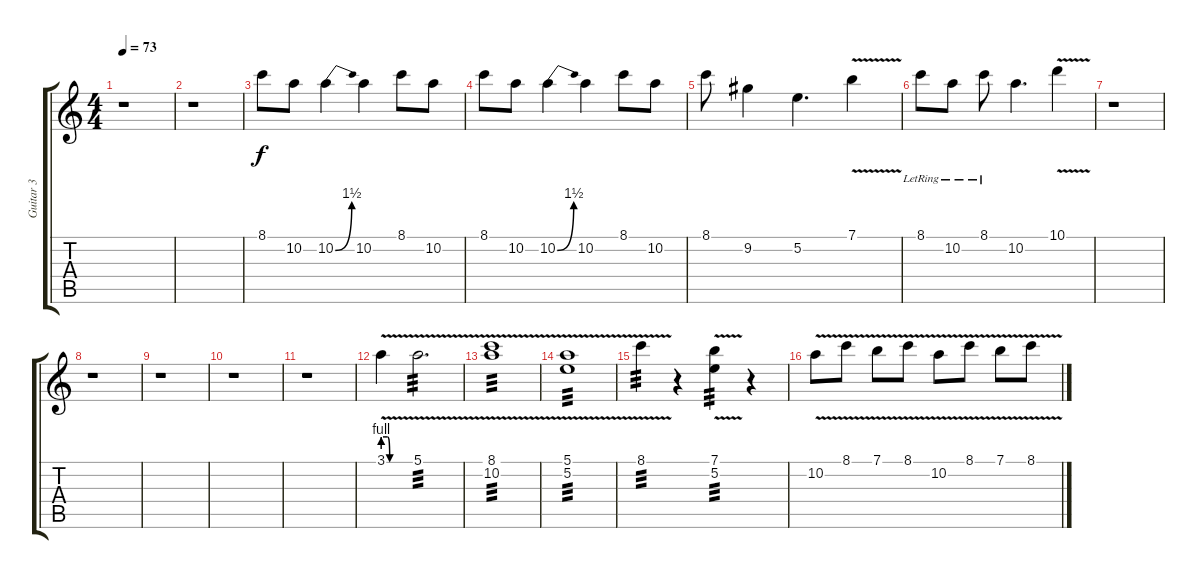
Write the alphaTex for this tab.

\track ("Guitar 3" "Guitar 3") {instrument distortionguitar}
\staff {score tabs}
\tuning (E4 B3 G3 D3 A2 E2) {hide}
\ts (4 4)
\tempo 73
\clef g2
\ks c
r.1{dy f} |
r.1 |
8.1.8{volume 10 balance 8} 10.2.8 10.2{be (bend 0 0 60 6)}.4 10.2.4 8.1.8 10.2.8 |
8.1.8 10.2.8 10.2{be (bend 0 0 60 6)}.4 10.2.4 8.1.8 10.2.8 |
8.1.8 9.2.4 5.2.4{d} 7.1{v}.4 |
8.1{lr}.8 10.2{lr}.8 8.1{lr}.8 10.2.4{d} 10.1{v}.4 |
r.1 |
r.1 |
r.1 |
r.1 |
r.1 |
3.1{be (custom 0 4 10 4 15 0 20 0 30 0 60 0) v}.4{volume 8 balance 0} 5.1{v}.2{d tp 3} |
(8.1{v} 10.2).1{tp 3} |
(5.1 5.2{v}).1{tp 3} |
8.1{v}.4{tp 3} r.4 (7.1{v} 5.2).4{tp 3} r.4 |
10.2{v}.8{volume 10 balance 12} 8.1{v}.8 7.1{v}.8 8.1{v}.8 10.2{v}.8 8.1{v}.8 7.1{v}.8 8.1{v}.8
